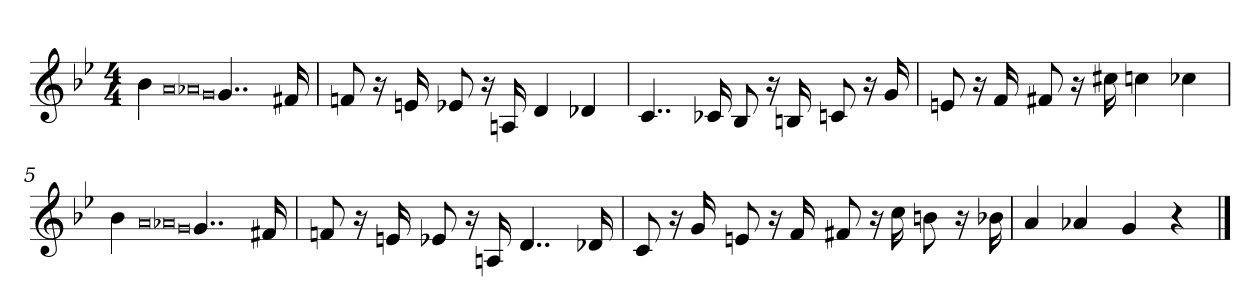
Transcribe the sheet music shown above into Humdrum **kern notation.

**kern
*part1
*staff1
*clefG2
*k[b-e-]
*M4/4
=1
4b-\
0qa/
0qa-X/
0qg/
4..g/
16f#X/
=2
8fn/
16r
16en/
8e-X/
16r
16An/
4d/
4d-X/
=3
4..c/
16c-X/
8B-/
16r
16Bn/
8cn/
16r
16g/
=4
8en/
16r
16f/
8f#X/
16r
16cc#X\
4ccn\
4cc-X\
=5
4b-\
0qa/
0qa-X/
0qg/
4..g/
16f#X/
=6
8fn/
16r
16en/
8e-X/
16r
16An/
4..d/
16d-X/
=7
8c/
16r
16g/
8en/
16r
16f/
8f#X/
16r
16cc\
8bn\
16r
16b-X\
=8
4a/
4a-X/
4g/
4r
==
*-
